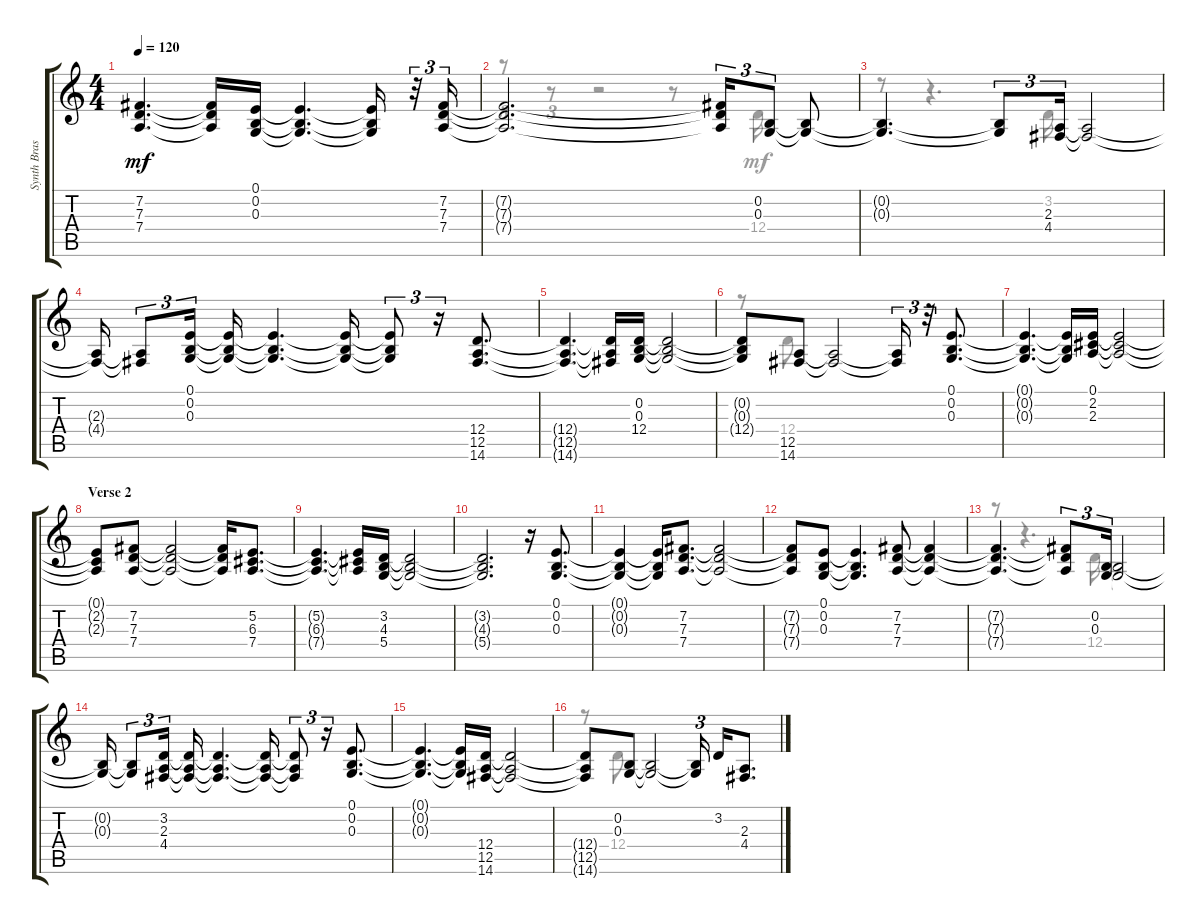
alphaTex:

\track ("Synth Brass" "Synth Bras") {instrument synthbrass1}
\staff {score tabs}
\tuning (E4 B3 G3 D3 A2 E2) {hide}
\voice
\ts (4 4)
\tempo 120
\clef g2
\ks aminor
(7.2{t} 7.3{t} 7.4{t}).4{d dy mf} (7.2{t} 7.3{t} 7.4{t}).16 (0.1 0.2 0.3).16 (0.1{t} 0.2{t} 0.3{t}).4{d} (0.1{t} 0.2{t} 0.3{t}).16 r.32{tu (3 2)} (7.2 7.3 7.4).16{tu (3 2)} |
(7.2{t} 7.3{t} 7.4{t}).2{d} (7.2{t} 7.3{t} 7.4{t}).16{tu (3 2)} (0.2 0.3).8{tu (3 2)} (0.2{t} 0.3{t}).8 |
(0.2{t} 0.3{t}).4{d} (0.2{t} 0.3{t}).8{tu (3 2)} (2.3 4.4).16{tu (3 2)} (2.3{t} 4.4{t}).2 |
(2.3{t} 4.4{t}).16 (2.3{t} 4.4{t}).8{tu (3 2)} (0.1 0.2 0.3).16{tu (3 2)} (0.1{t} 0.2{t} 0.3{t}).16 (0.1{t} 0.2{t} 0.3{t}).4{d} (0.1{t} 0.2{t} 0.3{t}).16 (0.1{t} 0.2{t} 0.3{t}).8{tu (3 2)} r.16{tu (3 2)} (12.4 12.5 14.6).8{d} |
(12.4{t} 12.5{t} 14.6{t}).4{d} (12.4{t} 12.5{t} 14.6{t}).16 (0.2 0.3 12.4).16 (0.2{t} 0.3{t} 12.4{t}).2 |
(0.2{t} 0.3{t} 12.4{t}).8 (12.5 14.6).8 (12.5{t} 14.6{t}).2 (12.5{t} 14.6{t}).16{tu (3 2)} r.32{tu (3 2)} (0.1 0.2 0.3).8{d} |
(0.1{t} 0.2{t} 0.3{t}).4{d} (0.1{t} 0.2{t} 0.3{t}).16 (0.1 2.2 2.3).16 (0.1{t} 2.2{t} 2.3{t}).2 |
\section ("" "Verse 2")
(0.1{t} 2.2{t} 2.3{t}).8 (7.2 7.3 7.4).8 (7.2{t} 7.3{t} 7.4{t}).2 (7.2{t} 7.3{t} 7.4{t}).16 (5.2 6.3 7.4).8{d} |
(5.2{t} 6.3{t} 7.4{t}).4{d} (5.2{t} 6.3{t} 7.4{t}).16 (3.2 4.3 5.4).16 (3.2{t} 4.3{t} 5.4{t}).2 |
(3.2{t} 4.3{t} 5.4{t}).2{d} r.16 (0.1 0.2 0.3).8{d} |
(0.1{t} 0.2{t} 0.3{t}).4 (0.1{t} 0.2{t} 0.3{t}).16 (7.2 7.3 7.4).8{d} (7.2{t} 7.3{t} 7.4{t}).2 |
(7.2{t} 7.3{t} 7.4{t}).8 (0.1 0.2 0.3).8 (0.1{t} 0.2{t} 0.3{t}).4{d} (7.2 7.3 7.4).8 (7.2{t} 7.3{t} 7.4{t}).4 |
(7.2{t} 7.3{t} 7.4{t}).4{d} (7.2{t} 7.3{t} 7.4{t}).8{tu (3 2)} (0.2 0.3).16{tu (3 2)} (0.2{t} 0.3{t}).2 |
(0.2{t} 0.3{t}).16 (0.2{t} 0.3{t}).8{tu (3 2)} (3.2 2.3 4.4).16{tu (3 2)} (3.2{t} 2.3{t} 4.4{t}).16 (3.2{t} 2.3{t} 4.4{t}).4{d} (3.2{t} 2.3{t} 4.4{t}).16 (3.2{t} 2.3{t} 4.4{t}).8{tu (3 2)} r.16{tu (3 2)} (0.1 0.2 0.3).8{d} |
(0.1{t} 0.2{t} 0.3{t}).4{d} (0.1{t} 0.2{t} 0.3{t}).16 (12.4 12.5 14.6).16 (12.4{t} 12.5{t} 14.6{t}).2 |
(12.4{t} 12.5{t} 14.6{t}).8 (0.2 0.3).8 (0.2{t} 0.3{t}).2 (0.2{t} 0.3{t}).16{tu (3 2)} 3.2.16 (2.3 4.4).8{d}
\voice
\clef g2
\ottava regular
\simile none
\ks aminor
|
r.8{tu (3 2)} r.8{tu (3 2)} r.2 r.8 12.4.16 |
r.8{tu (3 2)} r.4{d} 3.2.16 |
|
|
r.8 12.4.8 |
|
|
|
|
|
|
r.8{tu (3 2)} r.4{d} 12.4.16 |
|
|
r.8 12.4.8
